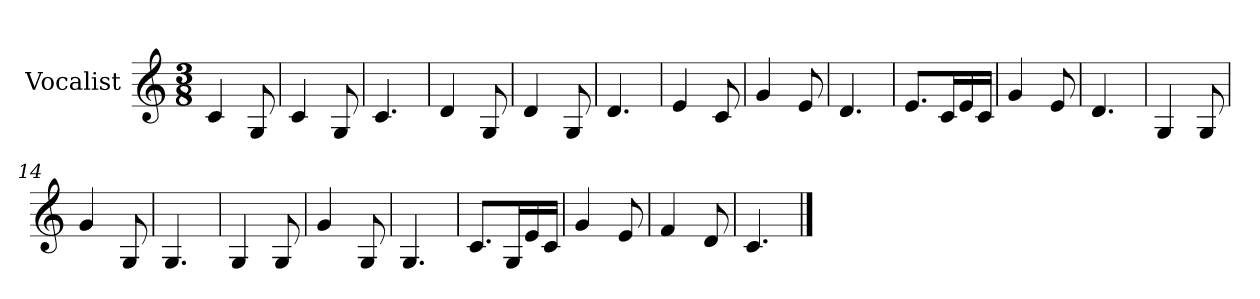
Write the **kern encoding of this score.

**kern
*part1
*staff1
*I"Vocalist
*k[]
*C:
*M3/8
=1
4c
8G
=2
4c
8G
=3
4.c
=4
4d
8G
=5
4d
8G
=6
4.d
=7
4e
8c
=8
4g
8e
=9
4.d
=10
8.eL
16cL
16e
16cJJ
=11
4g
8e
=12
4.d
=13
4G
8G
=14
4g
8G
=15
4.G
=16
4G
8G
=17
4g
8G
=18
4.G
=19
8.cL
16GL
16e
16cJJ
=20
4g
8e
=21
4f
8d
=22
4.c
==
*-
